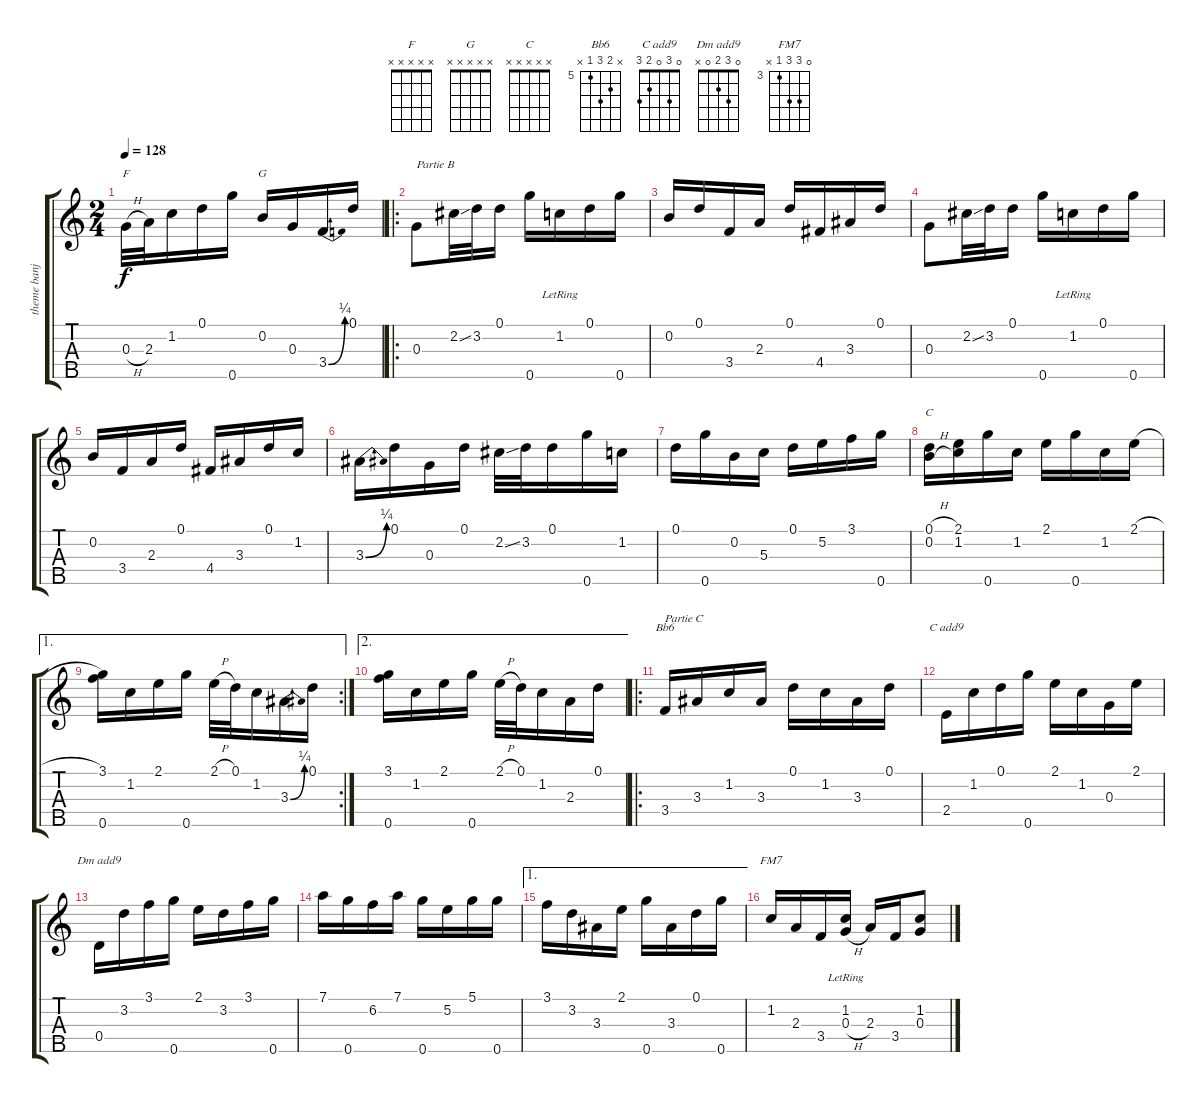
\track ("theme banjo" "theme banj") {instrument banjo}
\staff {score tabs}
\tuning (D4 B3 G3 D3 G4) {hide}
\displaytranspose 12
\chord ("F" x x x x x)
\chord ("G" x x x x x)
\chord ("C" x x x x x)
\chord ("Bb6" x 6 7 5 x) {firstfret 5}
\chord ("C add9" 0 3 0 2 3)
\chord ("Dm add9" 0 3 2 0 x)
\chord ("FM7" 0 5 5 3 x) {firstfret 3}
\ts (2 4)
\tempo 128
\clef g2
\ks c
0.3{h}.32{ch "F" dy f} 2.3.32 1.2.16 0.1.16 0.5.16 0.2.16{ch "G"} 0.3.16 3.4{be (bend 0 0 60 1)}.16 0.1.16 |
\ro
0.3.8{txt "Partie B"} 2.2{ss}.32 3.2.32 0.1.16 0.5.16 1.2{lr}.16 0.1.16 0.5.16 |
0.2.16 0.1.16 3.4.16 2.3.16 0.1.16 4.4.16 3.3.16 0.1.16 |
0.3.8 2.2{ss}.32 3.2.32 0.1.16 0.5.16 1.2{lr}.16 0.1.16 0.5.16 |
0.2.16 3.4.16 2.3.16 0.1.16 4.4.16 3.3.16 0.1.16 1.2.16 |
3.3{be (bend 0 0 60 1)}.16 0.1.16 0.3.16 0.1.16 2.2{ss}.32 3.2.32 0.1.16 0.5.16 1.2.16 |
0.1.16 0.5.16 0.2.16 5.3.16 0.1.16 5.2.16 3.1.16 0.5.16 |
(0.1{h} 0.2{h}).16{ch "C"} (2.1 1.2).16 0.5.16 1.2.16 2.1.16 0.5.16 1.2.16 2.1{h}.16 |
\ae 1
\rc 2
(3.1 0.5).16 1.2.16 2.1.16 0.5.16 2.1{h}.32 0.1.32 1.2.16 3.3{be (bend 0 0 60 1)}.16 0.1.16 |
\ae 2
(3.1 0.5).16 1.2.16 2.1.16 0.5.16 2.1{h}.32 0.1.32 1.2.16 2.3.16 0.1.16 |
\ro
3.4.16{ch "Bb6" txt "Partie C"} 3.3.16 1.2.16 3.3.16 0.1.16 1.2.16 3.3.16 0.1.16 |
2.4.16{ch "C add9"} 1.2.16 0.1.16 0.5.16 2.1.16 1.2.16 0.3.16 2.1.16 |
0.4.16{ch "Dm add9"} 3.2.16 3.1.16 0.5.16 2.1.16 3.2.16 3.1.16 0.5.16 |
7.1.16 0.5.16 6.2.16 7.1.16 0.5.16 5.2.16 5.1.16 0.5.16 |
\ae 1
3.1.16 3.2.16 3.3.16 2.1.16 0.5.16 3.3.16 0.1.16 0.5.16 |
1.2.16{ch "FM7"} 2.3.16 3.4.16 (1.2{lr} 0.3{h}).16 2.3.16 3.4.16 (1.2 0.3).8
